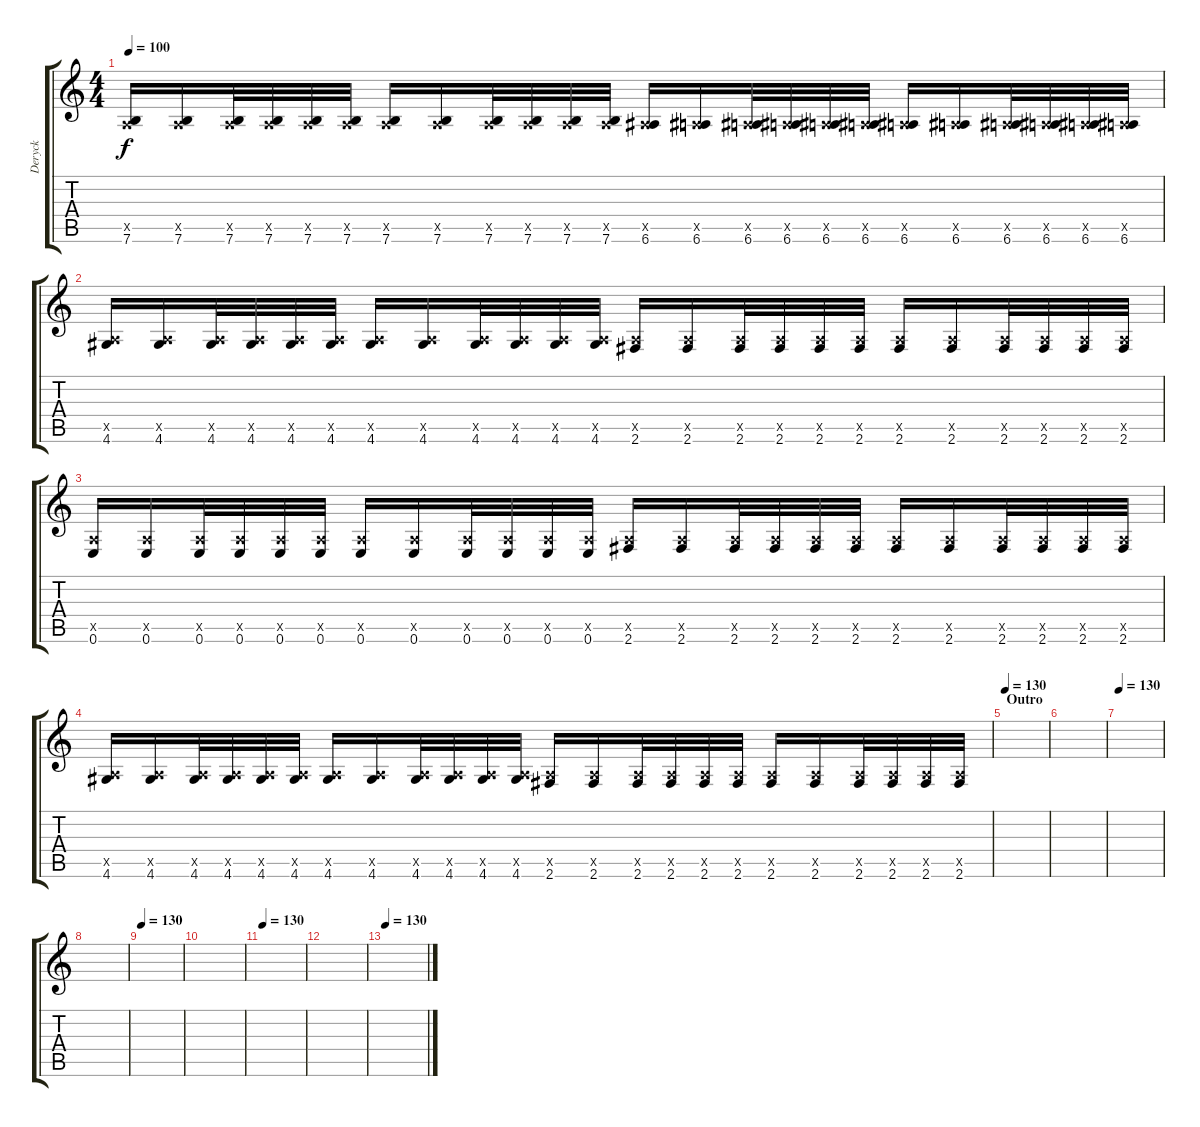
\track ("Deryck" "Deryck") {instrument electricguitarclean}
\staff {score tabs}
\tuning (E4 B3 G3 D3 A2 E2) {hide}
\ts (4 4)
\tempo 100
\clef g2
\ks c
(0.5{x} 7.6).16{dy f} (0.5{x} 7.6).16 (0.5{x} 7.6).32 (0.5{x} 7.6).32 (0.5{x} 7.6).32 (0.5{x} 7.6).32 (0.5{x} 7.6).16 (0.5{x} 7.6).16 (0.5{x} 7.6).32 (0.5{x} 7.6).32 (0.5{x} 7.6).32 (0.5{x} 7.6).32 (0.5{x} 6.6).16 (0.5{x} 6.6).16 (0.5{x} 6.6).32 (0.5{x} 6.6).32 (0.5{x} 6.6).32 (0.5{x} 6.6).32 (0.5{x} 6.6).16 (0.5{x} 6.6).16 (0.5{x} 6.6).32 (0.5{x} 6.6).32 (0.5{x} 6.6).32 (0.5{x} 6.6).32 |
(0.5{x} 4.6).16 (0.5{x} 4.6).16 (0.5{x} 4.6).32 (0.5{x} 4.6).32 (0.5{x} 4.6).32 (0.5{x} 4.6).32 (0.5{x} 4.6).16 (0.5{x} 4.6).16 (0.5{x} 4.6).32 (0.5{x} 4.6).32 (0.5{x} 4.6).32 (0.5{x} 4.6).32 (0.5{x} 2.6).16 (0.5{x} 2.6).16 (0.5{x} 2.6).32 (0.5{x} 2.6).32 (0.5{x} 2.6).32 (0.5{x} 2.6).32 (0.5{x} 2.6).16 (0.5{x} 2.6).16 (0.5{x} 2.6).32 (0.5{x} 2.6).32 (0.5{x} 2.6).32 (0.5{x} 2.6).32 |
(0.5{x} 0.6).16 (0.5{x} 0.6).16 (0.5{x} 0.6).32 (0.5{x} 0.6).32 (0.5{x} 0.6).32 (0.5{x} 0.6).32 (0.5{x} 0.6).16 (0.5{x} 0.6).16 (0.5{x} 0.6).32 (0.5{x} 0.6).32 (0.5{x} 0.6).32 (0.5{x} 0.6).32 (0.5{x} 2.6).16 (0.5{x} 2.6).16 (0.5{x} 2.6).32 (0.5{x} 2.6).32 (0.5{x} 2.6).32 (0.5{x} 2.6).32 (0.5{x} 2.6).16 (0.5{x} 2.6).16 (0.5{x} 2.6).32 (0.5{x} 2.6).32 (0.5{x} 2.6).32 (0.5{x} 2.6).32 |
(0.5{x} 4.6).16 (0.5{x} 4.6).16 (0.5{x} 4.6).32 (0.5{x} 4.6).32 (0.5{x} 4.6).32 (0.5{x} 4.6).32 (0.5{x} 4.6).16 (0.5{x} 4.6).16 (0.5{x} 4.6).32 (0.5{x} 4.6).32 (0.5{x} 4.6).32 (0.5{x} 4.6).32 (0.5{x} 2.6).16 (0.5{x} 2.6).16 (0.5{x} 2.6).32 (0.5{x} 2.6).32 (0.5{x} 2.6).32 (0.5{x} 2.6).32 (0.5{x} 2.6).16 (0.5{x} 2.6).16 (0.5{x} 2.6).32 (0.5{x} 2.6).32 (0.5{x} 2.6).32 (0.5{x} 2.6).32 |
\section ("" "Outro")
\tempo 130
|
|
\tempo 130
|
|
\tempo 130
|
|
\tempo 130
|
|
\tempo 130
